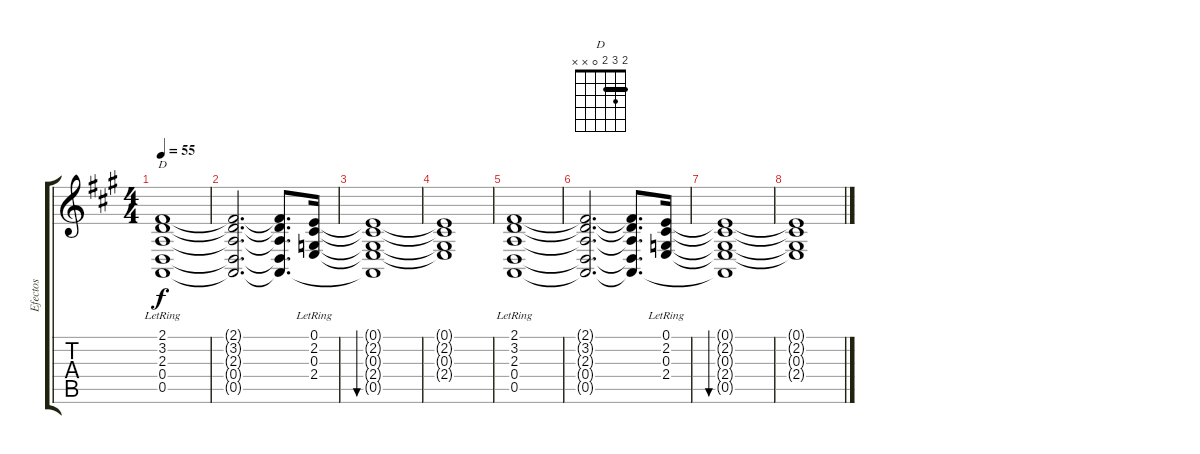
\track ("Efectos" "Efectos") {instrument fx8scifi}
\staff {score tabs}
\tuning (E4 B3 G3 D3 A2 E2) {hide}
\chord ("D" 2 3 2 0 x x) {barre 2}
\ts (4 4)
\tempo 55
\clef g2
\ks f#minor
(2.1{lr} 3.2{lr} 2.3{lr} 0.4{lr} 0.5{lr}).1{ch "D" dy f} |
(2.1{t} 3.2{t} 2.3{t} 0.4{t} 0.5{t}).2{d} (2.1{t} 3.2{t} 2.3{t} 0.4{t} 0.5{t}).8{d} (0.1 2.2 0.3 2.4{lr}).16 |
(0.1{t} 2.2{t} 0.3{t} 2.4{t} 0.5{t}).1{bu 120} |
(0.1{t} 2.2{t} 0.3{t} 2.4{t}).1 |
(2.1{lr} 3.2{lr} 2.3{lr} 0.4{lr} 0.5{lr}).1{volume 1} |
(2.1{t} 3.2{t} 2.3{t} 0.4{t} 0.5{t}).2{d} (2.1{t} 3.2{t} 2.3{t} 0.4{t} 0.5{t}).8{d} (0.1 2.2 0.3 2.4{lr}).16 |
(0.1{t} 2.2{t} 0.3{t} 2.4{t} 0.5{t}).1{bu 120} |
(0.1{t} 2.2{t} 0.3{t} 2.4{t}).1
